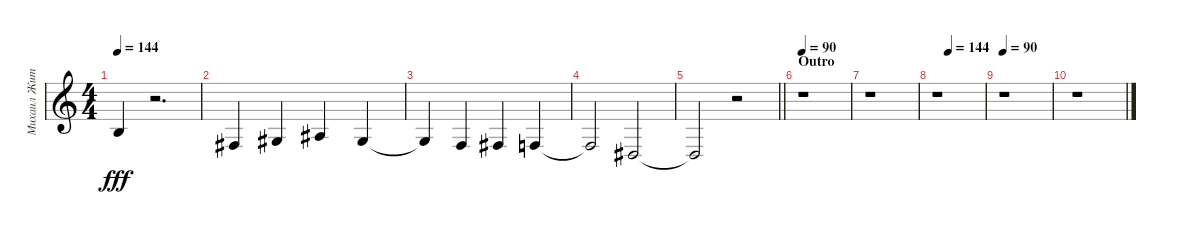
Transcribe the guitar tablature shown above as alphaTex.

\track ("Михаил Житняков" "Михаил Жит") {instrument altosax}
\staff {score}
\tuning (E4 B3 G3 D3 A2 E2 B1) {hide}
\ts (4 4)
\tempo 144
\clef g2
\ks c
0.2{t}.4{dy fff} r.2{d} |
4.4.4 1.3.4 3.3.4 1.3.4 |
1.3{t}.4 3.4.4 4.4.4 3.4.4 |
3.4{t}.2 1.4.2 |
\barLineRight lightlight
1.4{t}.2 r.2 |
\section ("" "Outro")
\tempo 90
r.1 |
r.1 |
\tempo (144 0.25)
r.1 |
\tempo 90
r.1 |
r.1
